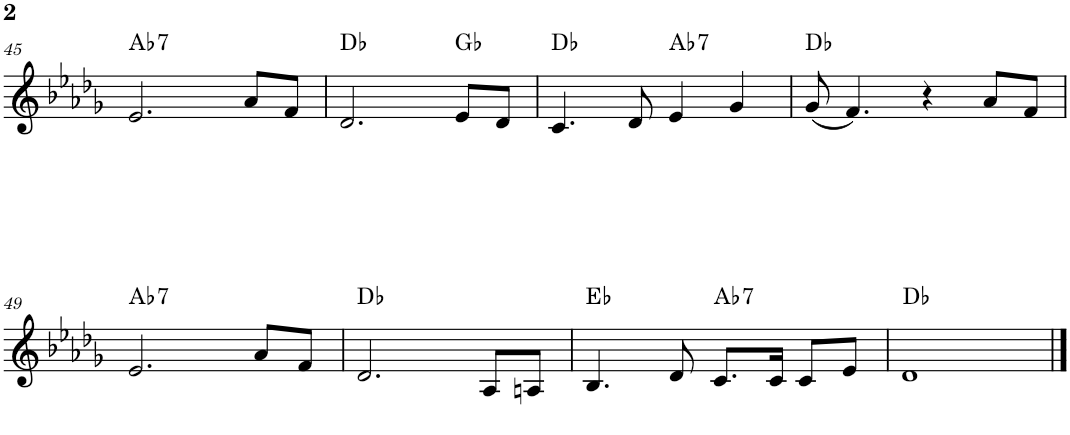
**kern	**harte
*part1	*part1
*staff1	*
*I"Piano	*
*I'Pno.	*
!!LO:PB:g=z
*clefG2	*
*k[b-e-a-d-g-]	*
*M4/4	*
=45	=45
!	!LO:H:kt=7
2.e-/	Ab:7
8a-/L	.
8f/J	.
=46	=46
2.d-/	Db:maj
8e-/L	Gb:maj
8d-/J	.
=47	=47
4.c/	Db:maj
8d-/	.
!	!LO:H:kt=7
4e-/	Ab:7
4g-/	.
=48	=48
(8g-/	Db:maj
4.f/)	.
4r	.
8a-/L	.
8f/J	.
!!LO:LB:g=z
=49	=49
!	!LO:H:kt=7
2.e-/	Ab:7
8a-/L	.
8f/J	.
=50	=50
2.d-/	Db:maj
8A-/L	.
8An/J	.
=51	=51
4.B-/	Eb:maj
8d-/	.
!	!LO:H:kt=7
8.c/L	Ab:7
16c/Jk	.
8c/L	.
8e-/J	.
=52	=52
1d-	Db:maj
==	==
*-	*-
